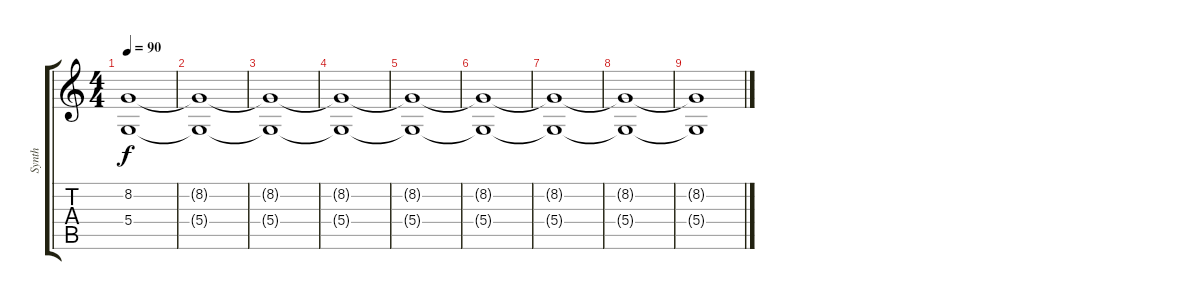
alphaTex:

\track ("Synth" "Synth") {instrument pad2warm}
\staff {score tabs}
\tuning (E4 B3 G3 D3 A2 E2) {hide}
\ts (4 4)
\tempo 90
\clef g2
\ks c
(8.2{t} 5.4{t}).1{dy f} |
(8.2{t} 5.4{t}).1 |
(8.2{t} 5.4{t}).1 |
(8.2{t} 5.4{t}).1 |
(8.2{t} 5.4{t}).1 |
(8.2{t} 5.4{t}).1 |
(8.2{t} 5.4{t}).1 |
(8.2{t} 5.4{t}).1 |
(8.2{t} 5.4{t}).1
